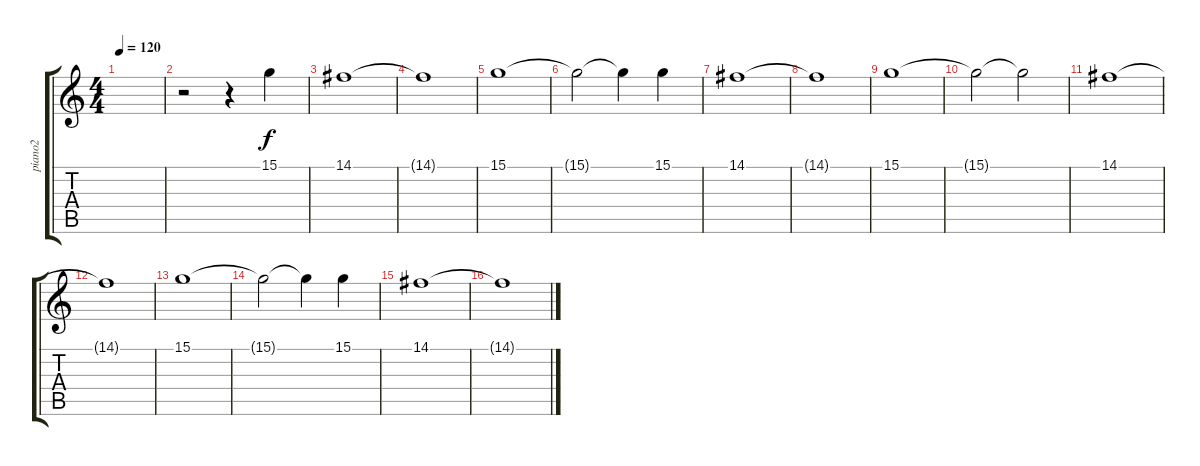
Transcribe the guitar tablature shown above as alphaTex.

\track ("piano2" "piano2") {instrument stringensemble2}
\staff {score tabs}
\tuning (E4 B3 G3 D3 A2 E2) {hide}
\ts (4 4)
\tempo 120
\clef g2
\ks c
|
r.2 r.4 15.1.4 |
14.1.1 |
14.1{t}.1 |
15.1.1 |
15.1{t}.2 15.1{t}.4 15.1.4 |
14.1.1 |
14.1{t}.1 |
15.1.1 |
15.1{t}.2 15.1{t}.2 |
14.1.1 |
14.1{t}.1 |
15.1.1 |
15.1{t}.2 15.1{t}.4 15.1.4 |
14.1.1 |
14.1{t}.1
